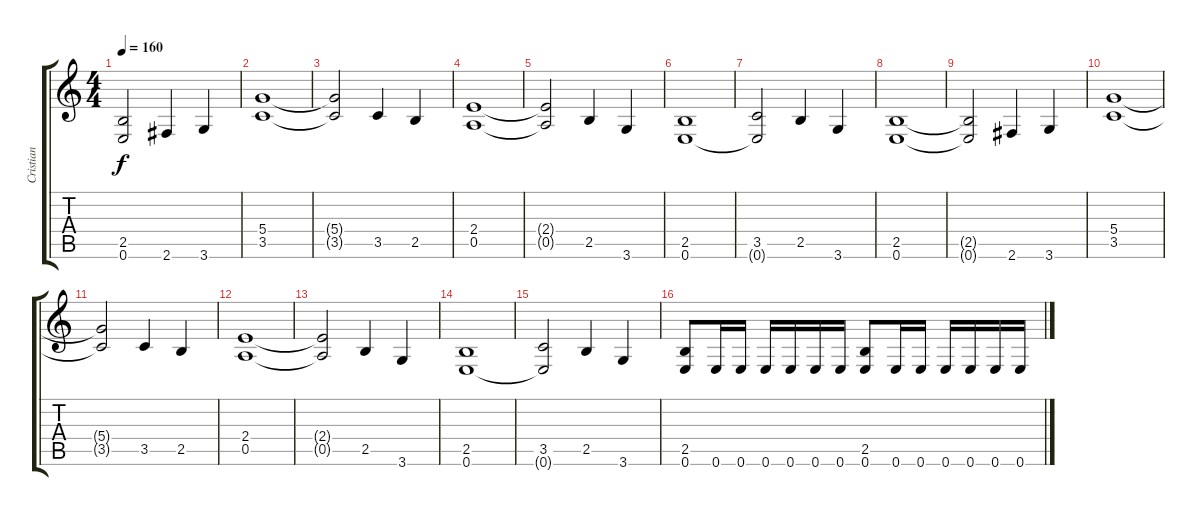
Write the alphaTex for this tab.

\track ("Cristian" "Cristian") {instrument overdrivenguitar}
\staff {score tabs}
\tuning (E4 B3 G3 D3 A2 E2) {hide}
\ts (4 4)
\tempo 160
\clef g2
\ks c
(2.5{t} 0.6{t}).2{dy f} 2.6.4 3.6.4 |
(5.4 3.5).1 |
(5.4{t} 3.5{t}).2 3.5.4 2.5.4 |
(2.4 0.5).1 |
(2.4{t} 0.5{t}).2 2.5.4 3.6.4 |
(2.5 0.6).1 |
(3.5 0.6{t}).2 2.5.4 3.6.4 |
(2.5 0.6).1 |
(2.5{t} 0.6{t}).2 2.6.4 3.6.4 |
(5.4 3.5).1 |
(5.4{t} 3.5{t}).2 3.5.4 2.5.4 |
(2.4 0.5).1 |
(2.4{t} 0.5{t}).2 2.5.4 3.6.4 |
(2.5 0.6).1 |
(3.5 0.6{t}).2 2.5.4 3.6.4 |
(2.5 0.6).8 0.6.16 0.6.16 0.6.16 0.6.16 0.6.16 0.6.16 (2.5 0.6).8 0.6.16 0.6.16 0.6.16 0.6.16 0.6.16 0.6.16
